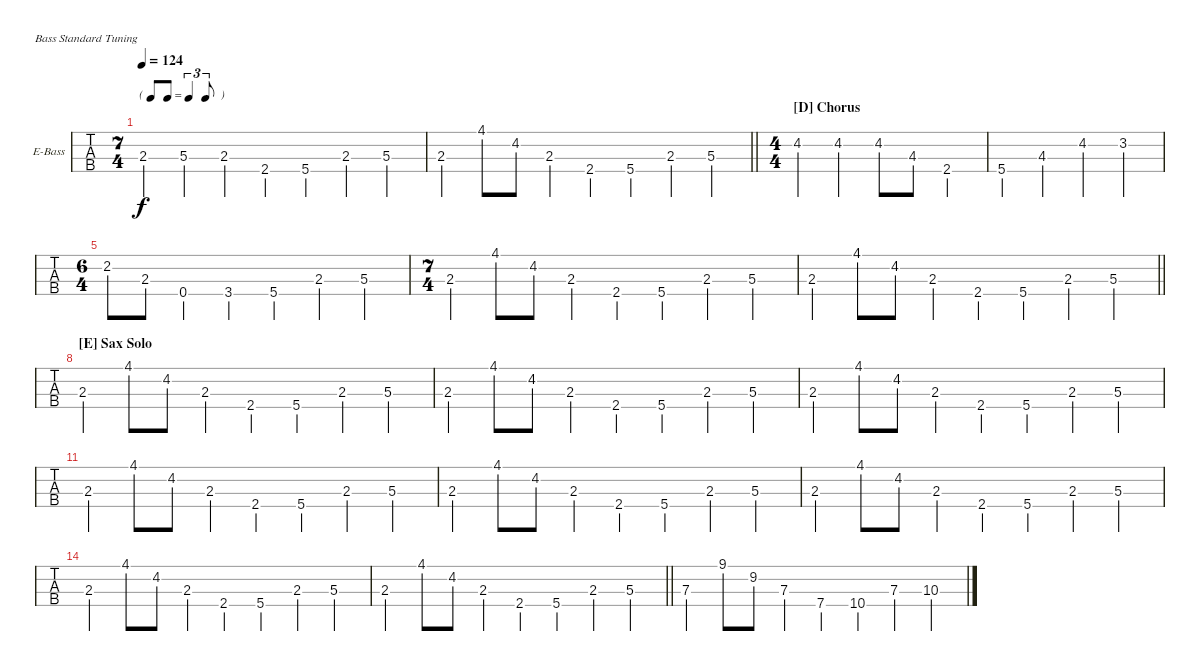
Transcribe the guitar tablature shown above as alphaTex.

\bracketExtendMode nobrackets
\firstSystemTrackNameOrientation horizontal
\otherSystemsTrackNameOrientation horizontal
\defaultBarNumberDisplay FirstOfSystem
\track ("Bass" "E-Bass") {instrument electricbassfinger}
\staff {tabs}
\tuning (G2 D2 A1 E1)
\ts (7 4)
\tf triplet8th
\tempo 124
\clef f4
\ks d
2.3{st}.4{dy f} 5.3.4 2.3{st}.4 2.4.4 5.4.4 2.3{st}.4 5.3.4 |
\barLineRight lightlight
2.3.4 4.1.8 4.2.8 2.3{st}.4 2.4.4 5.4.4 2.3{st}.4 5.3.4 |
\ts (4 4)
\beaming (8 2 2 2 2)
\section ("D" "Chorus")
4.2.4 4.2.4 4.2{st}.8 4.3.8 2.4.4 |
5.4.4 4.3.4 4.2{st}.4 3.2{st}.4 |
\ts (6 4)
\beaming (8 6 6)
2.2.8 2.3.8 0.4.4 3.4.4 5.4.4 2.3.4 5.3.4 |
\ts (7 4)
\beaming (8 6 4 4)
2.3.4 4.1.8 4.2.8 2.3{st}.4 2.4.4 5.4.4 2.3{st}.4 5.3.4 |
\barLineRight lightlight
2.3.4 4.1.8 4.2.8 2.3{st}.4 2.4.4 5.4.4 2.3{st}.4 5.3.4 |
\section ("E" "Sax Solo")
2.3.4 4.1.8 4.2.8 2.3{st}.4 2.4.4 5.4.4 2.3{st}.4 5.3.4 |
2.3.4 4.1.8 4.2.8 2.3{st}.4 2.4.4 5.4.4 2.3{st}.4 5.3.4 |
2.3.4 4.1.8 4.2.8 2.3{st}.4 2.4.4 5.4.4 2.3{st}.4 5.3.4 |
2.3.4 4.1.8 4.2.8 2.3{st}.4 2.4.4 5.4.4 2.3{st}.4 5.3.4 |
2.3.4 4.1.8 4.2.8 2.3{st}.4 2.4.4 5.4.4 2.3{st}.4 5.3.4 |
2.3.4 4.1.8 4.2.8 2.3{st}.4 2.4.4 5.4.4 2.3{st}.4 5.3.4 |
2.3.4 4.1.8 4.2.8 2.3{st}.4 2.4.4 5.4.4 2.3{st}.4 5.3.4 |
\barLineRight lightlight
2.3.4 4.1.8 4.2.8 2.3{st}.4 2.4.4 5.4.4 2.3{st}.4 5.3.4 |
7.3.4 9.1.8 9.2.8 7.3{st}.4 7.4.4 10.4.4 7.3{st}.4 10.3.4
